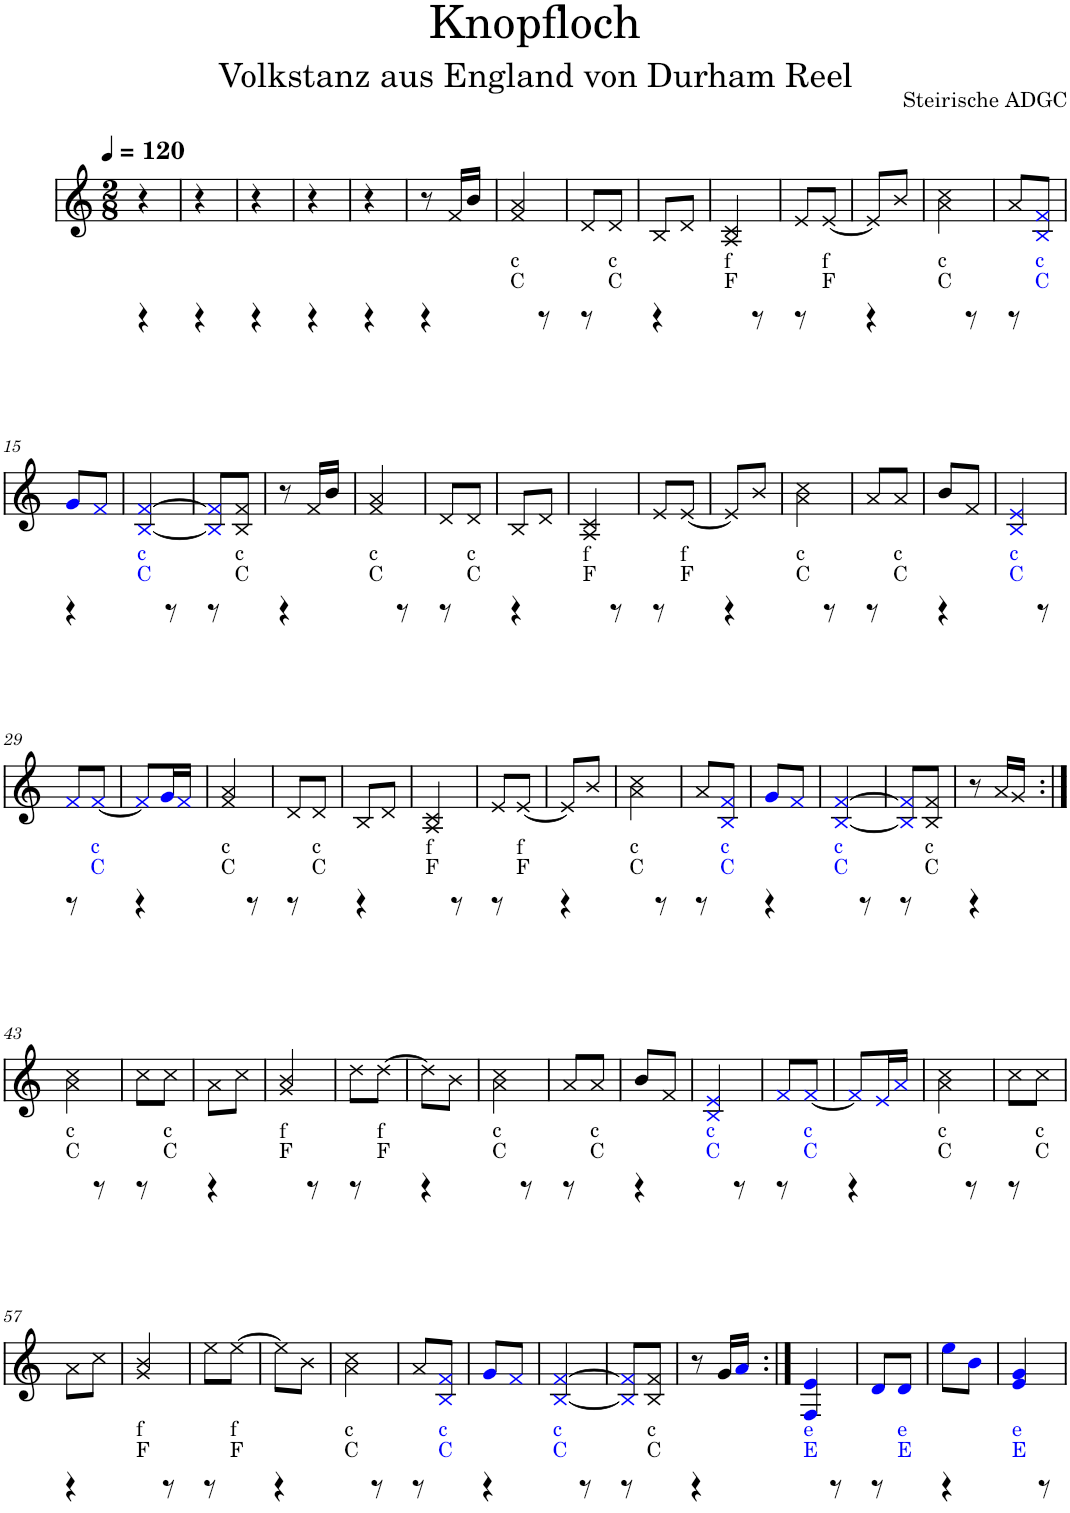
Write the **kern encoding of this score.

**kern	**kern	**kern
*part3	*part2	*part1
*staff3	*staff2	*staff1
*I"Akkordeon	*I"Akkordeon	*I"Akkordeon
*stria5	*stria5	*
*clefG2	*clefF4	*clefG2
*k[]	*k[]	*k[]
*M2/8	*M2/8	*M2/8
*MM120	*MM120	*MM120
=1	=1	=1
4r	4r	4r
=2	=2	=2
4r	4r	4r
=3	=3	=3
4r	4r	4r
=4	=4	=4
4r	4r	4r
=5	=5	=5
4r	4r	4r
=6	=6	=6
4r	4r	8r
.	.	16f/LL
.	.	16b/JJ
=7	=7	=7
!LO:TX:a:t=C	!	!
!LO:TX:a:t=c	!	!
8ryy	8GG' 8G'	4f/ 4a/
8r	8r	.
=8	=8	=8
8r	8r	8d/L
!LO:TX:a:t=C	!	!
!LO:TX:a:t=c	!	!
8ryy	8GG' 8G'	8d/J
=9	=9	=9
4r	4r	8B/L
.	.	8d/J
=10	=10	=10
!LO:TX:a:t=F	!	!
!LO:TX:a:t=f	!	!
8ryy	8CC' 8C'	4A/ 4c/
8r	8r	.
=11	=11	=11
8r	8r	8e/L
!LO:TX:a:t=F	!	!
!LO:TX:a:t=f	!	!
8ryy	8CC' 8C'	[8e/J
=12	=12	=12
4r	4r	8e/L]
.	.	8b/J
=13	=13	=13
!LO:TX:a:t=C	!	!
!LO:TX:a:t=c	!	!
8ryy	8GG' 8G'	4a\ 4cc\
8r	8r	.
=14	=14	=14
8r	8r	8a/L
!LO:TX:a:color=#0000FF:t=C	!	!
!LO:TX:a:color=#0000FF:t=c	!	!
8ryy	8DD' 8D'	8Bi/ 8fi/J
!!LO:LB:g=z
=15	=15	=15
4r	4r	8gi/L
.	.	8fi/J
=16	=16	=16
!LO:TX:a:color=#0000FF:t=C	!	!
!LO:TX:a:color=#0000FF:t=c	!	!
8ryy	8DD' 8D'	[4Bi/ [4fi/
8r	8r	.
=17	=17	=17
8r	8r	8Bi/] 8fi/]L
!LO:TX:a:t=C	!	!
!LO:TX:a:t=c	!	!
8ryy	8GG' 8G'	8B/ 8f/J
=18	=18	=18
4r	4r	8r
.	.	16f/LL
.	.	16b/JJ
=19	=19	=19
!LO:TX:a:t=C	!	!
!LO:TX:a:t=c	!	!
8ryy	8GG' 8G'	4f/ 4a/
8r	8r	.
=20	=20	=20
8r	8r	8d/L
!LO:TX:a:t=C	!	!
!LO:TX:a:t=c	!	!
8ryy	8GG' 8G'	8d/J
=21	=21	=21
4r	4r	8B/L
.	.	8d/J
=22	=22	=22
!LO:TX:a:t=F	!	!
!LO:TX:a:t=f	!	!
8ryy	8CC' 8C'	4A/ 4c/
8r	8r	.
=23	=23	=23
8r	8r	8e/L
!LO:TX:a:t=F	!	!
!LO:TX:a:t=f	!	!
8ryy	8CC' 8C'	[8e/J
=24	=24	=24
4r	4r	8e/L]
.	.	8b/J
=25	=25	=25
!LO:TX:a:t=C	!	!
!LO:TX:a:t=c	!	!
8ryy	8GG' 8G'	4a\ 4cc\
8r	8r	.
=26	=26	=26
8r	8r	8a/L
!LO:TX:a:t=C	!	!
!LO:TX:a:t=c	!	!
8ryy	8GG' 8G'	8a/J
=27	=27	=27
4r	4r	8b/L
.	.	8f/J
=28	=28	=28
!LO:TX:a:color=#0000FF:t=C	!	!
!LO:TX:a:color=#0000FF:t=c	!	!
8ryy	8DD' 8D'	4Bi/ 4ei/
8r	8r	.
!!LO:LB:g=z
=29	=29	=29
8r	8r	8fi/L
!LO:TX:a:color=#0000FF:t=C	!	!
!LO:TX:a:color=#0000FF:t=c	!	!
8ryy	8DD' 8D'	[8fi/J
=30	=30	=30
4r	4r	8fi/L]
.	.	16gi/L
.	.	16fi/JJ
=31	=31	=31
!LO:TX:a:t=C	!	!
!LO:TX:a:t=c	!	!
8ryy	8GG' 8G'	4f/ 4a/
8r	8r	.
=32	=32	=32
8r	8r	8d/L
!LO:TX:a:t=C	!	!
!LO:TX:a:t=c	!	!
8ryy	8GG' 8G'	8d/J
=33	=33	=33
4r	4r	8B/L
.	.	8d/J
=34	=34	=34
!LO:TX:a:t=F	!	!
!LO:TX:a:t=f	!	!
8ryy	8CC' 8C'	4A/ 4c/
8r	8r	.
=35	=35	=35
8r	8r	8e/L
!LO:TX:a:t=F	!	!
!LO:TX:a:t=f	!	!
8ryy	8CC' 8C'	[8e/J
=36	=36	=36
4r	4r	8e/L]
.	.	8b/J
=37	=37	=37
!LO:TX:a:t=C	!	!
!LO:TX:a:t=c	!	!
8ryy	8GG' 8G'	4a\ 4cc\
8r	8r	.
=38	=38	=38
8r	8r	8a/L
!LO:TX:a:color=#0000FF:t=C	!	!
!LO:TX:a:color=#0000FF:t=c	!	!
8ryy	8DD' 8D'	8Bi/ 8fi/J
=39	=39	=39
4r	4r	8gi/L
.	.	8fi/J
=40	=40	=40
!LO:TX:a:color=#0000FF:t=C	!	!
!LO:TX:a:color=#0000FF:t=c	!	!
8ryy	8DD' 8D'	[4Bi/ [4fi/
8r	8r	.
=41	=41	=41
8r	8r	8Bi/] 8fi/]L
!LO:TX:a:t=C	!	!
!LO:TX:a:t=c	!	!
8ryy	8GG' 8G'	8B/ 8f/J
=42	=42	=42
4r	4r	8r
.	.	16a/LL
.	.	16g/JJ
!!LO:LB:g=z
=43:|!	=43:|!	=43:|!
!LO:TX:a:t=C	!	!
!LO:TX:a:t=c	!	!
8ryy	8GG' 8G'	4a\ 4cc\
8r	8r	.
=44	=44	=44
8r	8r	8cc\L
!LO:TX:a:t=C	!	!
!LO:TX:a:t=c	!	!
8ryy	8GG' 8G'	8cc\J
=45	=45	=45
4r	4r	8a\L
.	.	8cc\J
=46	=46	=46
!LO:TX:a:t=F	!	!
!LO:TX:a:t=f	!	!
8ryy	8CC' 8C'	4g/ 4b/
8r	8r	.
=47	=47	=47
8r	8r	8dd\L
!LO:TX:a:t=F	!	!
!LO:TX:a:t=f	!	!
8ryy	8CC' 8C'	[8dd\J
=48	=48	=48
4r	4r	8dd\L]
.	.	8b\J
=49	=49	=49
!LO:TX:a:t=C	!	!
!LO:TX:a:t=c	!	!
8ryy	8GG' 8G'	4a\ 4cc\
8r	8r	.
=50	=50	=50
8r	8r	8a/L
!LO:TX:a:t=C	!	!
!LO:TX:a:t=c	!	!
8ryy	8GG' 8G'	8a/J
=51	=51	=51
4r	4r	8b/L
.	.	8f/J
=52	=52	=52
!LO:TX:a:color=#0000FF:t=C	!	!
!LO:TX:a:color=#0000FF:t=c	!	!
8ryy	8DD' 8D'	4Bi/ 4ei/
8r	8r	.
=53	=53	=53
8r	8r	8fi/L
!LO:TX:a:color=#0000FF:t=C	!	!
!LO:TX:a:color=#0000FF:t=c	!	!
8ryy	8DD' 8D'	[8fi/J
=54	=54	=54
4r	4r	8fi/L]
.	.	16ei/L
.	.	16ai/JJ
=55	=55	=55
!LO:TX:a:t=C	!	!
!LO:TX:a:t=c	!	!
8ryy	8GG' 8G'	4a\ 4cc\
8r	8r	.
=56	=56	=56
8r	8r	8cc\L
!LO:TX:a:t=C	!	!
!LO:TX:a:t=c	!	!
8ryy	8GG' 8G'	8cc\J
!!LO:LB:g=z
=57	=57	=57
4r	4r	8a\L
.	.	8cc\J
=58	=58	=58
!LO:TX:a:t=F	!	!
!LO:TX:a:t=f	!	!
8ryy	8CC' 8C'	4g/ 4b/
8r	8r	.
=59	=59	=59
8r	8r	8ee\L
!LO:TX:a:t=F	!	!
!LO:TX:a:t=f	!	!
8ryy	8CC' 8C'	[8ee\J
=60	=60	=60
4r	4r	8ee\L]
.	.	8b\J
=61	=61	=61
!LO:TX:a:t=C	!	!
!LO:TX:a:t=c	!	!
8ryy	8GG' 8G'	4a\ 4cc\
8r	8r	.
=62	=62	=62
8r	8r	8a/L
!LO:TX:a:color=#0000FF:t=C	!	!
!LO:TX:a:color=#0000FF:t=c	!	!
8ryy	8DD' 8D'	8Bi/ 8fi/J
=63	=63	=63
4r	4r	8gi/L
.	.	8fi/J
=64	=64	=64
!LO:TX:a:color=#0000FF:t=C	!	!
!LO:TX:a:color=#0000FF:t=c	!	!
8ryy	8DD' 8D'	[4Bi/ [4fi/
8r	8r	.
=65	=65	=65
8r	8r	8Bi/] 8fi/]L
!LO:TX:a:t=C	!	!
!LO:TX:a:t=c	!	!
8ryy	8GG' 8G'	8B/ 8f/J
=66	=66	=66
4r	4r	8r
.	.	16g/LL
.	.	16ai/JJ
=67:|!	=67:|!	=67:|!
!LO:TX:a:color=#0000FF:t=E	!	!
!LO:TX:a:color=#0000FF:t=e	!	!
8ryy	8CC' 8C'	4Fi/ 4ei/
8r	8r	.
=68	=68	=68
8r	8r	8di/L
!LO:TX:a:color=#0000FF:t=E	!	!
!LO:TX:a:color=#0000FF:t=e	!	!
8ryy	8CC' 8C'	8di/J
=69	=69	=69
4r	4r	8eei\L
.	.	8bi\J
=70	=70	=70
!LO:TX:a:color=#0000FF:t=E	!	!
!LO:TX:a:color=#0000FF:t=e	!	!
8ryy	8CC' 8C'	4ei/ 4gi/
8r	8r	.
=	=	=
*-	*-	*-
